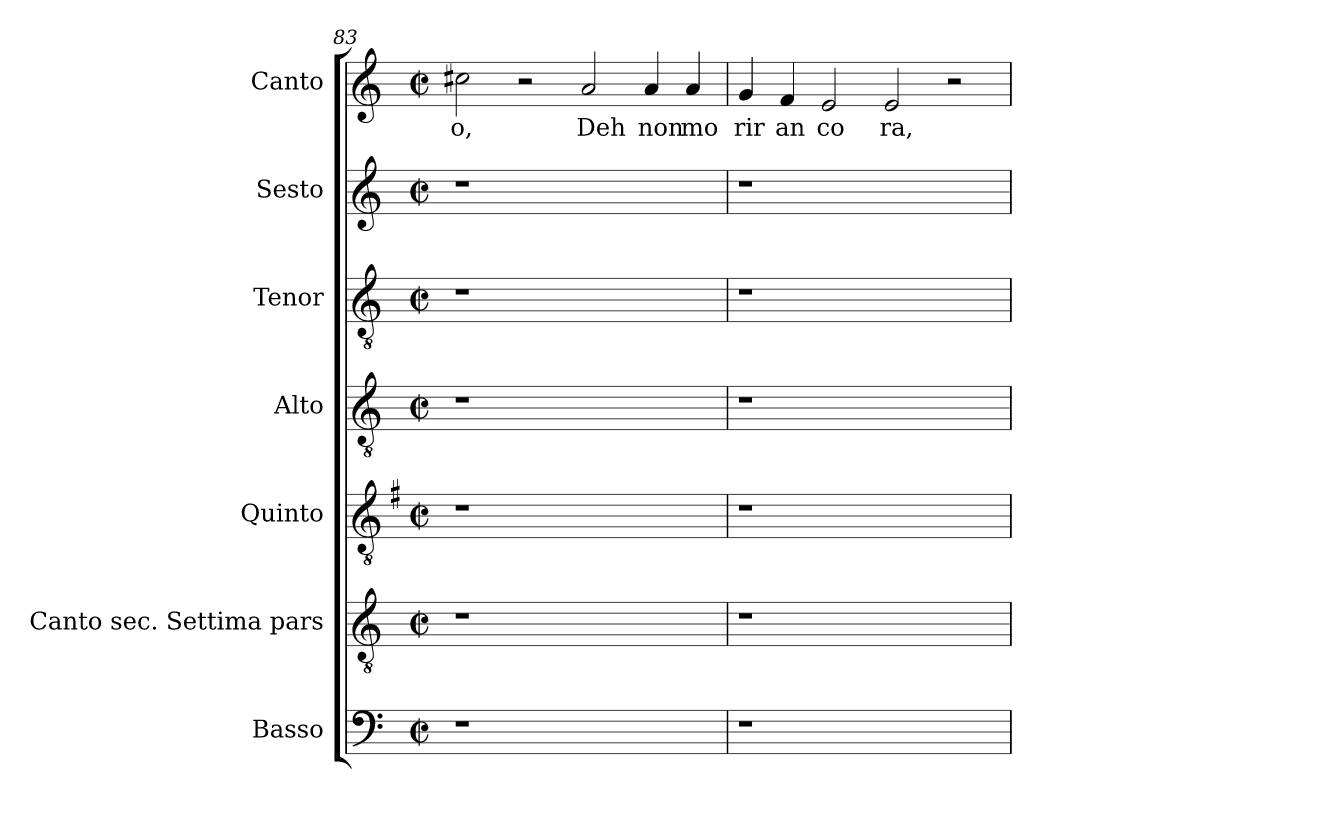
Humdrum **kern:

**kern	**kern	**kern	**kern	**kern	**kern	**kern	**text
*part7	*part6	*part5	*part4	*part3	*part2	*part1	*part1
*staff7	*staff6	*staff5	*staff4	*staff3	*staff2	*staff1	*staff1
*I"Basso	*I"Canto sec. Settima pars	*I"Quinto	*I"Alto	*I"Tenor	*I"Sesto	*I"Canto	*
*	*	*I'Quinto	*I'Alto	*I'Tenor	*I'Sesto	*I'Canto	*
*clefF4	*clefGv2	*clefGv2	*clefGv2	*clefGv2	*clefG2	*clefG2	*
*k[]	*k[]	*k[f#]	*k[]	*k[]	*k[]	*k[]	*
*C:	*C:	*G:	*C:	*C:	*C:	*C:	*
*M2/2	*M2/2	*M2/2	*M2/2	*M2/2	*M2/2	*M2/2	*
*met(c|)	*met(c|)	*met(c|)	*met(c|)	*met(c|)	*met(c|)	*met(c|)	*
=83	=83	=83	=83	=83	=83	=83	=83
!	!	!	!	!	!	!	!LO:LY:b
1r	1r	1r	1r	1r	1r	2cc#X\	o,
.	.	.	.	.	.	2r	.
!	!	!	!	!	!	!	!LO:LY:b
1ryy	1ryy	1ryy	1ryy	1ryy	1ryy	2a/	Deh
!	!	!	!	!	!	!	!LO:LY:b
.	.	.	.	.	.	4a/	non
!	!	!	!	!	!	!	!LO:LY:b
.	.	.	.	.	.	4a/	mo
=84	=84	=84	=84	=84	=84	=84	=84
!	!	!	!	!	!	!	!LO:LY:b
1r	1r	1r	1r	1r	1r	4g/	rir
!	!	!	!	!	!	!	!LO:LY:b
.	.	.	.	.	.	4f/	an
!	!	!	!	!	!	!	!LO:LY:b
.	.	.	.	.	.	2e/	co
!	!	!	!	!	!	!	!LO:LY:b
1ryy	1ryy	1ryy	1ryy	1ryy	1ryy	2e/	ra,
.	.	.	.	.	.	2r	.
=	=	=	=	=	=	=	=
*-	*-	*-	*-	*-	*-	*-	*-
